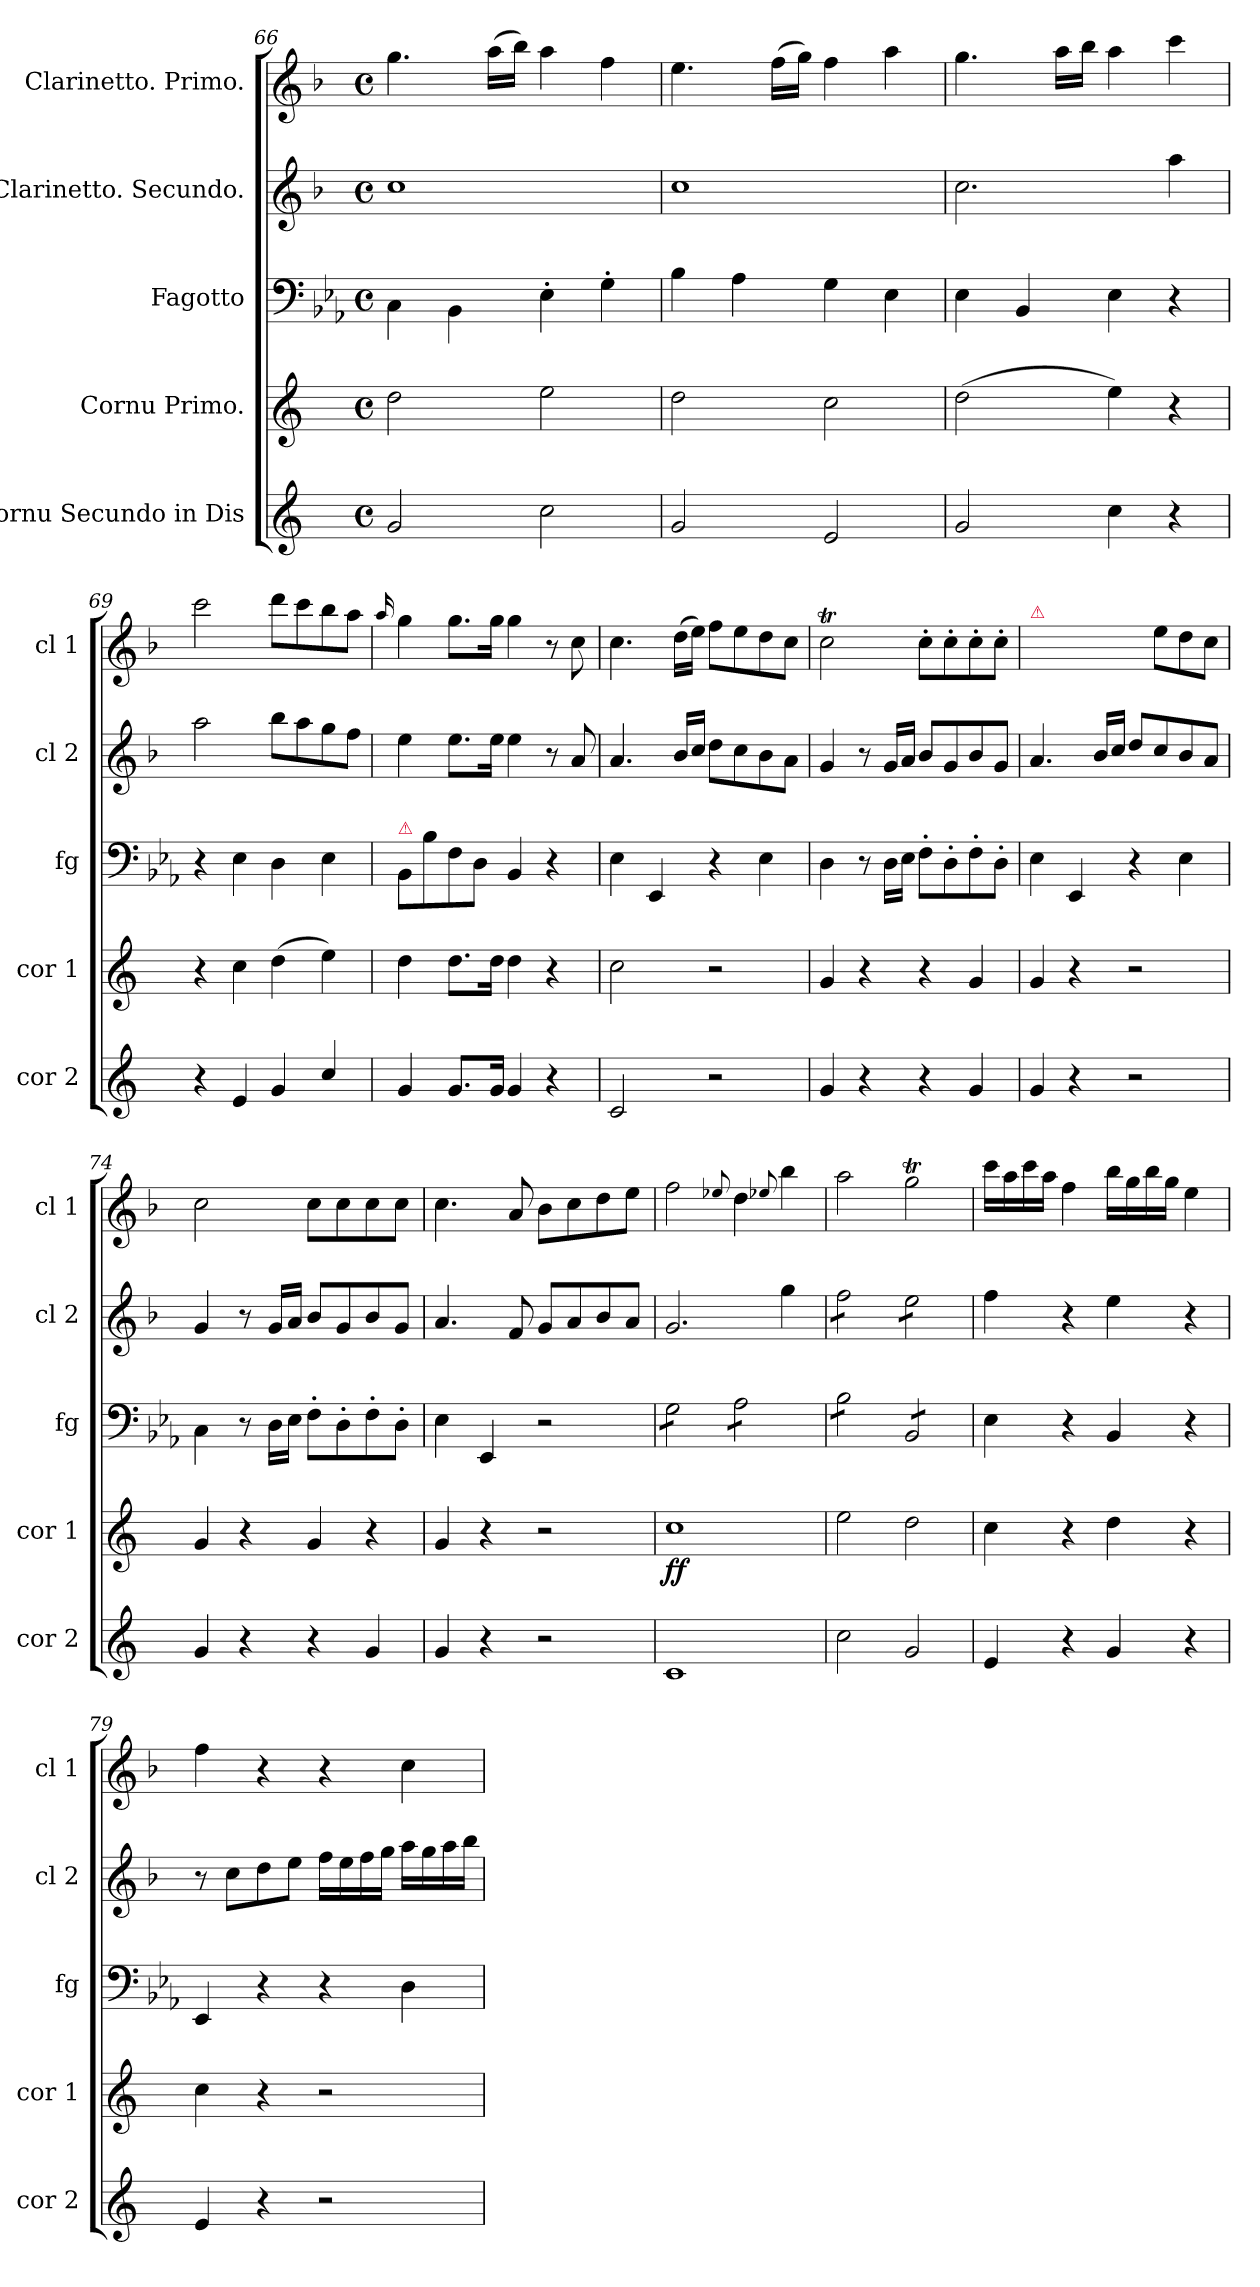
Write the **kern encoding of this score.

**kern	**dynam	**kern	**dynam	**kern	**dynam	**kern	**kern
*part5	*part5	*part4	*part4	*part3	*part3	*part2	*part1
*staff5	*staff5	*staff4	*staff4	*staff3	*staff3	*staff2	*staff1
*I"Cornu Secundo in Dis	*	*I"Cornu Primo.	*	*I"Fagotto	*	*I"Clarinetto. Secundo.	*I"Clarinetto. Primo.
*I'cor 2	*	*I'cor 1	*	*I'fg	*	*I'cl 2	*I'cl 1
*clefG2	*	*clefG2	*	*clefF4	*	*clefG2	*clefG2
*ITrd5c9	*	*ITrd5c9	*	*	*	*ITrd1c2	*ITrd1c2
*k[b-e-a-]	*	*k[b-e-a-]	*	*k[b-e-a-]	*	*k[b-e-a-]	*k[b-e-a-]
*M4/4	*	*M4/4	*	*M4/4	*	*M4/4	*M4/4
*met(c)	*	*met(c)	*	*met(c)	*	*met(c)	*met(c)
=66	=66	=66	=66	=66	=66	=66	=66
2B-/	.	2f\	.	4C\	.	1b-	4.ff\
.	.	.	.	4BB-\	.	.	.
.	.	.	.	.	.	.	(16gg\LL
.	.	.	.	.	.	.	16aa-\JJ)
2e-\	.	2g\	.	4E-'\	.	.	4gg\
.	.	.	.	4G'\	.	.	4ee-\
=67	=67	=67	=67	=67	=67	=67	=67
2B-/	.	2f\	.	4B-\	.	1b-	4.dd\
.	.	.	.	4A-\	.	.	.
.	.	.	.	.	.	.	(16ee-\LL
.	.	.	.	.	.	.	16ff\JJ)
2G/	.	2e-\	.	4G\	.	.	4ee-\
.	.	.	.	4E-\	.	.	4gg\
=68	=68	=68	=68	=68	=68	=68	=68
2B-/	.	(2f\	.	4E-\	.	2.b-\	4.ff\
.	.	.	.	4BB-/	.	.	.
.	.	.	.	.	.	.	16gg\LL
.	.	.	.	.	.	.	16aa-\JJ
4e-\	.	4g\)	.	4E-\	.	.	4gg\
4r	.	4r	.	4r	.	4gg\	4bb-\
=69	=69	=69	=69	=69	=69	=69	=69
4r	.	4r	.	4r	.	2gg\	2bb-\
4G/	.	4e-\	.	4E-\	.	.	.
4B-/	.	(4f\	.	4D\	.	8aa-\L	8ccc\L
.	.	.	.	.	.	8gg\	8bb-\
4e-/	.	4g\)	.	4E-\	.	8ff\	8aa-\
.	.	.	.	.	.	8ee-\J	8gg\J
=70	=70	=70	=70	=70	=70	=70	=70
.	.	.	.	.	.	.	16qqgg/
!	!	!	!	!LO:TX:a:color=crimson:t=⚠	!	!	!
4B-/	.	4f\	.	8BB-/L	.	4dd\	4ff\
.	.	.	.	8B-\	.	.	.
8.B-/L	.	8.f\L	.	8F\	.	8.dd\L	8.ff\L
.	.	.	.	8D\J	.	.	.
16B-/Jk	.	16f\Jk	.	.	.	16dd\Jk	16ff\Jk
4B-/	.	4f\	.	4BB-/	.	4dd\	4ff\
4r	.	4r	.	4r	.	8r	8r
.	.	.	.	.	.	8g/	8b-\
=71	=71	=71	=71	=71	=71	=71	=71
2E-/	.	2e-\	f&colon;	4E-\	.	4.g/	4.b-\
.	.	.	.	4EE-/	.	.	.
.	.	.	.	.	.	16a-/LL	(16cc\LL
.	.	.	.	.	.	16b-/JJ	16dd\JJ)
2r	.	2r	.	4r	.	8cc\L	8ee-\L
.	.	.	.	.	.	8b-\	8dd\
.	.	.	.	4E-\	.	8a-\	8cc\
.	.	.	.	.	.	8g\J	8b-\J
=72	=72	=72	=72	=72	=72	=72	=72
4B-/	.	4B-/	.	4D\	.	4f/	2b-T\
4r	.	4r	.	8r	.	8r	.
.	.	.	.	16D\LL	.	16f/LL	.
.	.	.	.	16E-\JJ	.	16g/JJ	.
!	!	!	!	!	!LO:DY:rj	!	!
4r	.	4r	.	8F'\L	p&colon;	8a-/L	8b-'\L
.	.	.	.	8D'\	.	8f/	8b-'\
4B-/	p&colon;	4B-/	p&colon;	8F'\	.	8a-/	8b-'\
.	.	.	.	8D'\J	.	8f/J	8b-'\J
=73	=73	=73	=73	=73	=73	=73	=73
!	!	!	!	!	!	!	!LO:TX:a:color=crimson:t=⚠
4B-/	.	4B-/	.	4E-\	.	4.g/	2ryy
4r	.	4r	.	4EE-/	.	.	.
.	.	.	.	.	.	16a-/LL	.
.	.	.	.	.	.	16b-/JJ	.
2r	.	2r	.	4r	.	8cc/L	8ryy
.	.	.	.	.	.	8b-/	8dd\L
.	.	.	.	4E-\	.	8a-/	8cc\
.	.	.	.	.	.	8g/J	8b-\J
=74	=74	=74	=74	=74	=74	=74	=74
4B-/	.	4B-/	.	4C\	.	4f/	2b-\
4r	.	4r	.	8r	.	8r	.
.	.	.	.	16D\LL	.	16f/LL	.
.	.	.	.	16E-\JJ	.	16g/JJ	.
4r	.	4B-/	.	8F'\L	.	8a-/L	8b-\L
.	.	.	.	8D'\	.	8f/	8b-\
4B-/	.	4r	.	8F'\	.	8a-/	8b-\
.	.	.	.	8D'\J	.	8f/J	8b-\J
=75	=75	=75	=75	=75	=75	=75	=75
4B-/	.	4B-/	.	4E-\	.	4.g/	4.b-\
4r	.	4r	.	4EE-/	.	.	.
.	.	.	.	.	.	8e-/	8g/
2r	.	2r	.	2r	.	8f/L	8a-\L
.	.	.	.	.	.	8g/	8b-\
.	.	.	.	.	.	8a-/	8cc\
.	.	.	.	.	.	8g/J	8dd\J
=76	=76	=76	=76	=76	=76	=76	=76
!	!LO:DY:a	!	!	!	!	!	!
*	*	*	*	*tremolo	*	*	*
1E-	f&colon;	1e-	ff	8G\L	.	2.f/	2ee-\
.	.	.	.	8G\	.	.	.
.	.	.	.	8G\	.	.	.
.	.	.	.	8G\J	.	.	.
.	.	.	.	.	.	.	8qqdd-X/
.	.	.	.	8A-\L	.	.	4cc\
.	.	.	.	8A-\	.	.	.
.	.	.	.	.	.	.	8qqdd-X/
.	.	.	.	8A-\	.	4ff\	4aa-\
.	.	.	.	8A-\J	.	.	.
=77	=77	=77	=77	=77	=77	=77	=77
*	*	*	*	*	*	*tremolo	*
2e-\	.	2g\	.	8B-\L	.	8ee-\L	2gg\
.	.	.	.	8B-\	.	8ee-\	.
.	.	.	.	8B-\	.	8ee-\	.
.	.	.	.	8B-\J	.	8ee-\J	.
2B-/	.	2f\	.	8BB-/L	.	8dd\L	2ffT\
.	.	.	.	8BB-/	.	8dd\	.
.	.	.	.	8BB-/	.	8dd\	.
.	.	.	.	8BB-/J	.	8dd\J	.
*	*	*	*	*	*	*Xtremolo	*
*	*	*	*	*Xtremolo	*	*	*
=78	=78	=78	=78	=78	=78	=78	=78
4G/	.	4e-\	.	4E-\	.	4ee-\	16bb-\LL
.	.	.	.	.	.	.	16gg\
.	.	.	.	.	.	.	16bb-\
.	.	.	.	.	.	.	16gg\JJ
4r	.	4r	.	4r	.	4r	4ee-\
4B-/	.	4f\	.	4BB-/	.	4dd\	16aa-\LL
.	.	.	.	.	.	.	16ff\
.	.	.	.	.	.	.	16aa-\
.	.	.	.	.	.	.	16ff\JJ
4r	.	4r	.	4r	.	4r	4dd\
=79	=79	=79	=79	=79	=79	=79	=79
4G/	.	4e-\	.	4EE-/	.	8r	4ee-\
.	.	.	.	.	.	8b-\L	.
4r	.	4r	.	4r	.	8cc\	4r
.	.	.	.	.	.	8dd\J	.
2r	.	2r	.	4r	.	16ee-\LL	4r
.	.	.	.	.	.	16dd\	.
.	.	.	.	.	.	16ee-\	.
.	.	.	.	.	.	16ff\JJ	.
.	.	.	.	4D\	.	16gg\LL	4b-\
.	.	.	.	.	.	16ff\	.
.	.	.	.	.	.	16gg\	.
.	.	.	.	.	.	16aa-\JJ	.
=	=	=	=	=	=	=	=
*-	*-	*-	*-	*-	*-	*-	*-
